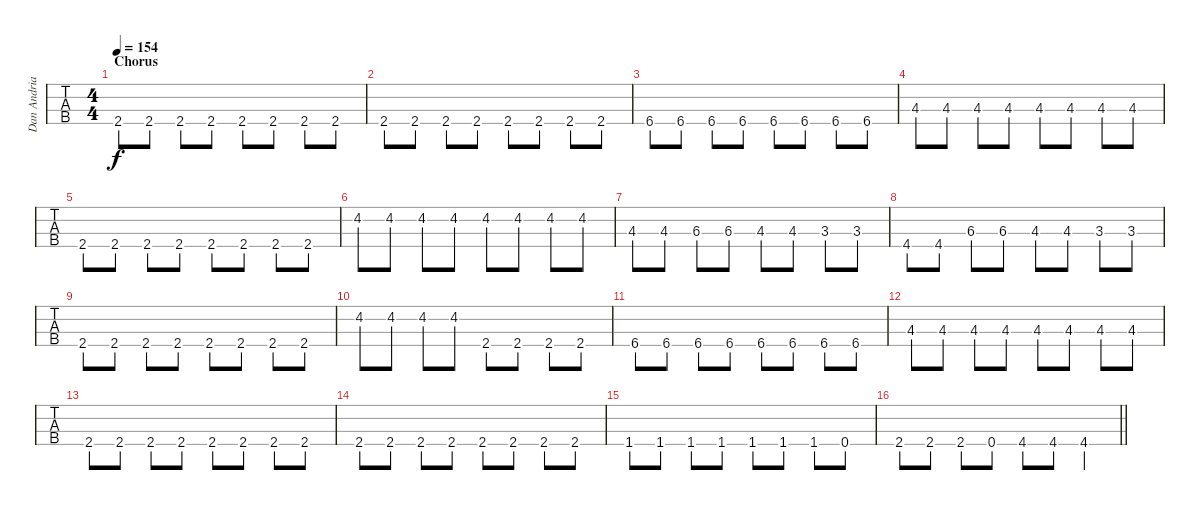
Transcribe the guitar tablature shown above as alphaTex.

\track ("Dan Andriano - Bass" "Dan Andria") {instrument electricbassfinger}
\staff {tabs}
\tuning (G2 D2 A1 E1) {hide}
\ts (4 4)
\section ("" "Chorus")
\tempo 154
\clef f4
\ks db
2.4.8{dy f} 2.4.8 2.4.8 2.4.8 2.4.8 2.4.8 2.4.8 2.4.8 |
2.4.8 2.4.8 2.4.8 2.4.8 2.4.8 2.4.8 2.4.8 2.4.8 |
6.4.8 6.4.8 6.4.8 6.4.8 6.4.8 6.4.8 6.4.8 6.4.8 |
4.3.8 4.3.8 4.3.8 4.3.8 4.3.8 4.3.8 4.3.8 4.3.8 |
2.4.8 2.4.8 2.4.8 2.4.8 2.4.8 2.4.8 2.4.8 2.4.8 |
4.2.8 4.2.8 4.2.8 4.2.8 4.2.8 4.2.8 4.2.8 4.2.8 |
4.3.8 4.3.8 6.3.8 6.3.8 4.3.8 4.3.8 3.3.8 3.3.8 |
4.4.8 4.4.8 6.3.8 6.3.8 4.3.8 4.3.8 3.3.8 3.3.8 |
2.4.8 2.4.8 2.4.8 2.4.8 2.4.8 2.4.8 2.4.8 2.4.8 |
4.2.8 4.2.8 4.2.8 4.2.8 2.4.8 2.4.8 2.4.8 2.4.8 |
6.4.8 6.4.8 6.4.8 6.4.8 6.4.8 6.4.8 6.4.8 6.4.8 |
4.3.8 4.3.8 4.3.8 4.3.8 4.3.8 4.3.8 4.3.8 4.3.8 |
2.4.8 2.4.8 2.4.8 2.4.8 2.4.8 2.4.8 2.4.8 2.4.8 |
2.4.8 2.4.8 2.4.8 2.4.8 2.4.8 2.4.8 2.4.8 2.4.8 |
1.4.8 1.4.8 1.4.8 1.4.8 1.4.8 1.4.8 1.4.8 0.4.8 |
\barLineRight lightlight
2.4.8 2.4.8 2.4.8 0.4.8 4.4.8 4.4.8 4.4.4
